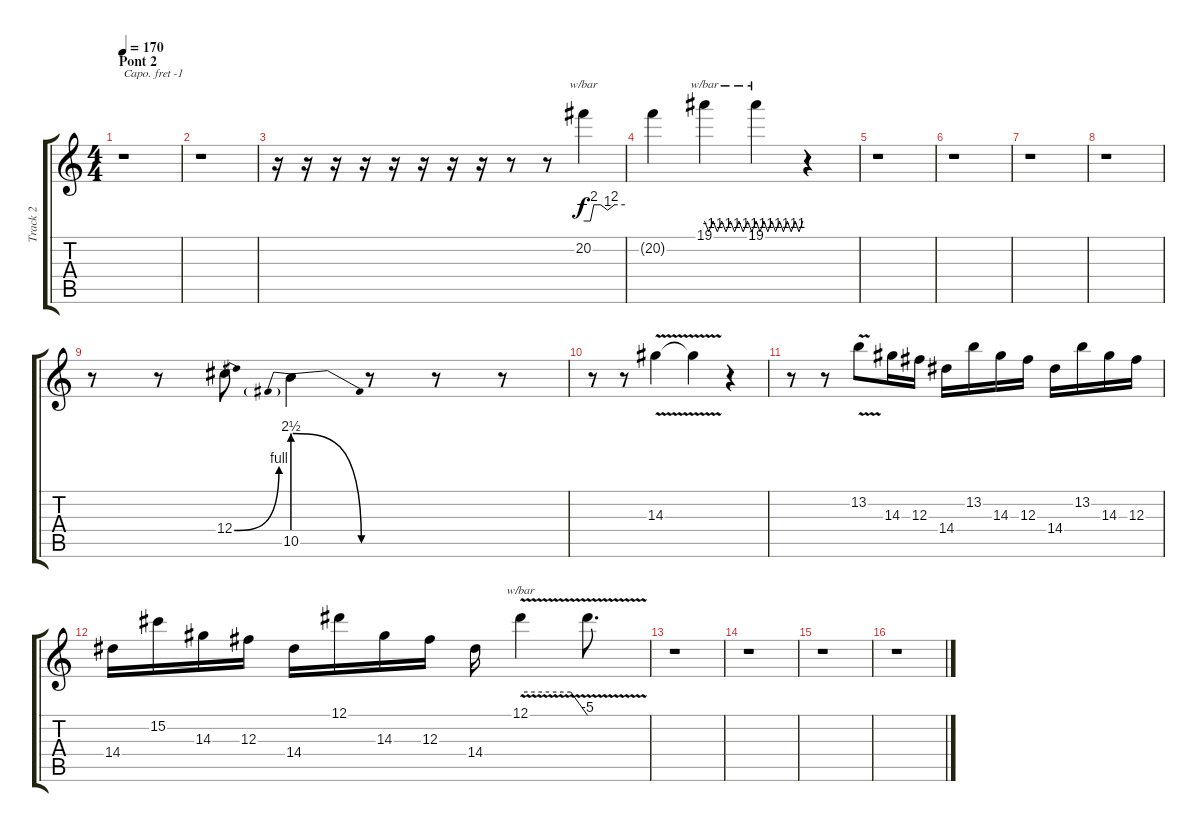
\track ("Track 2" "Track 2") {instrument overdrivenguitar}
\staff {score tabs}
\capo -1
\tuning (E4 B3 G3 D3 A2 E2) {hide}
\ts (4 4)
\section ("" "Pont 2")
\tempo 170
\clef g2
\ks c
r.1{dy f} |
r.1 |
r.16 r.16 r.16 r.16 r.16 r.16 r.16 r.16 r.8 r.8 20.2.4{tbe (custom default 0 0 10 0 15 8 25 8 35 4 45 8 60 8)} |
20.2{t}.4 19.1.4{tbe (custom default 0 0 5 -4 10 0 15 -4 20 0 25 -4 30 0 35 -4 40 0 45 -4 50 0 55 -4 60 0)} 19.1.4{tbe (custom default 0 0 5 -4 10 0 15 -4 20 0 25 -4 30 0 35 -4 40 0 45 -4 50 0 55 -4 60 0)} r.4 |
r.1 |
r.1 |
r.1 |
r.1 |
r.8 r.8 12.4{be (bend 0 0 60 4)}.8 10.5{be (prebendrelease 0 10 60 0)}.4 r.8 r.8 r.8 |
r.8 r.8 14.3{v}.4 14.3{t}.4 r.4 |
r.8 r.8 13.2{v}.8 14.3.16 12.3.16 14.4.16 13.2.16 14.3.16 12.3.16 14.4.16 13.2.16 14.3.16 12.3.16 |
14.4.16 15.2.16 14.3.16 12.3.16 14.4.16 12.1.16 14.3.16 12.3.16 14.4.16 12.1{v}.4{tbe (custom default 0 0 45 0 60 -20)} 12.1{t}.8{d} |
r.1 |
r.1 |
r.1 |
r.1
